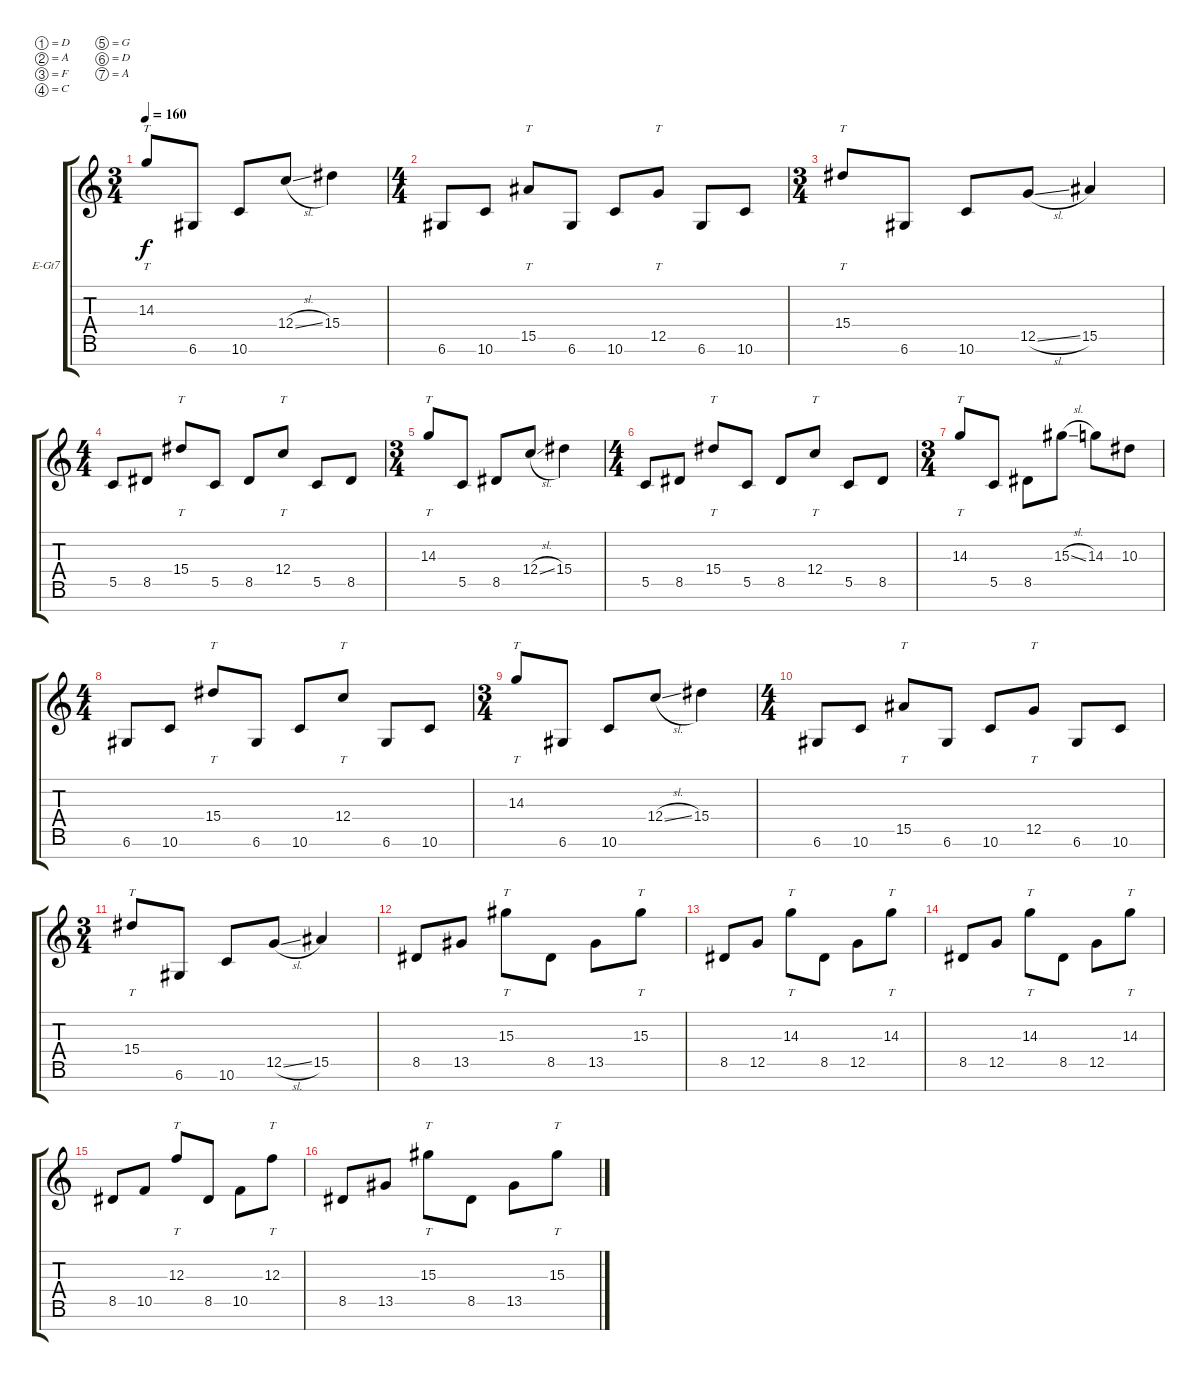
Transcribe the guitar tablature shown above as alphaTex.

\bracketExtendMode groupsimilarinstruments
\firstSystemTrackNameOrientation horizontal
\otherSystemsTrackNameOrientation horizontal
\track ("Kévin Chartré" "E-Gt7") {instrument distortionguitar}
\staff {score tabs}
\tuning (D4 A3 F3 C3 G2 D2 A1)
\ts (3 4)
\beaming (8 2 2 2 2)
\tempo 160
\clef g2
\ks c
14.3.8{tt dy f} 6.6.8 10.6.8 12.4{sl}.8 15.4.4 |
\ts (4 4)
\beaming (8 2 2 2 2)
6.6.8 10.6.8 15.5.8{tt} 6.6.8 10.6.8 12.5.8{tt} 6.6.8 10.6.8 |
\ts (3 4)
\beaming (8 2 2 2 2)
15.4.8{tt} 6.6.8 10.6.8 12.5{sl}.8 15.5.4 |
\ts (4 4)
\beaming (8 2 2 2 2)
5.5.8 8.5.8 15.4.8{tt} 5.5.8 8.5.8 12.4.8{tt} 5.5.8 8.5.8 |
\ts (3 4)
\beaming (8 2 2 2 2)
14.3.8{tt} 5.5.8 8.5.8 12.4{sl}.8 15.4.4 |
\ts (4 4)
\beaming (8 2 2 2 2)
5.5.8 8.5.8 15.4.8{tt} 5.5.8 8.5.8 12.4.8{tt} 5.5.8 8.5.8 |
\ts (3 4)
\beaming (8 2 2 2 2)
14.3.8{tt} 5.5.8 8.5.8 15.3{sl}.8 14.3.8 10.3.8 |
\ts (4 4)
\beaming (8 2 2 2 2)
6.6.8 10.6.8 15.4.8{tt} 6.6.8 10.6.8 12.4.8{tt} 6.6.8 10.6.8 |
\ts (3 4)
\beaming (8 2 2 2 2)
14.3.8{tt} 6.6.8 10.6.8 12.4{sl}.8 15.4.4 |
\ts (4 4)
\beaming (8 2 2 2 2)
6.6.8 10.6.8 15.5.8{tt} 6.6.8 10.6.8 12.5.8{tt} 6.6.8 10.6.8 |
\ts (3 4)
\beaming (8 2 2 2 2)
15.4.8{tt} 6.6.8 10.6.8 12.5{sl}.8 15.5.4 |
8.5.8 13.5.8 15.3.8{tt} 8.5.8 13.5.8 15.3.8{tt} |
8.5.8 12.5.8 14.3.8{tt} 8.5.8 12.5.8 14.3.8{tt} |
8.5.8 12.5.8 14.3.8{tt} 8.5.8 12.5.8 14.3.8{tt} |
8.5.8 10.5.8 12.3.8{tt} 8.5.8 10.5.8 12.3.8{tt} |
8.5.8 13.5.8 15.3.8{tt} 8.5.8 13.5.8 15.3.8{tt}
